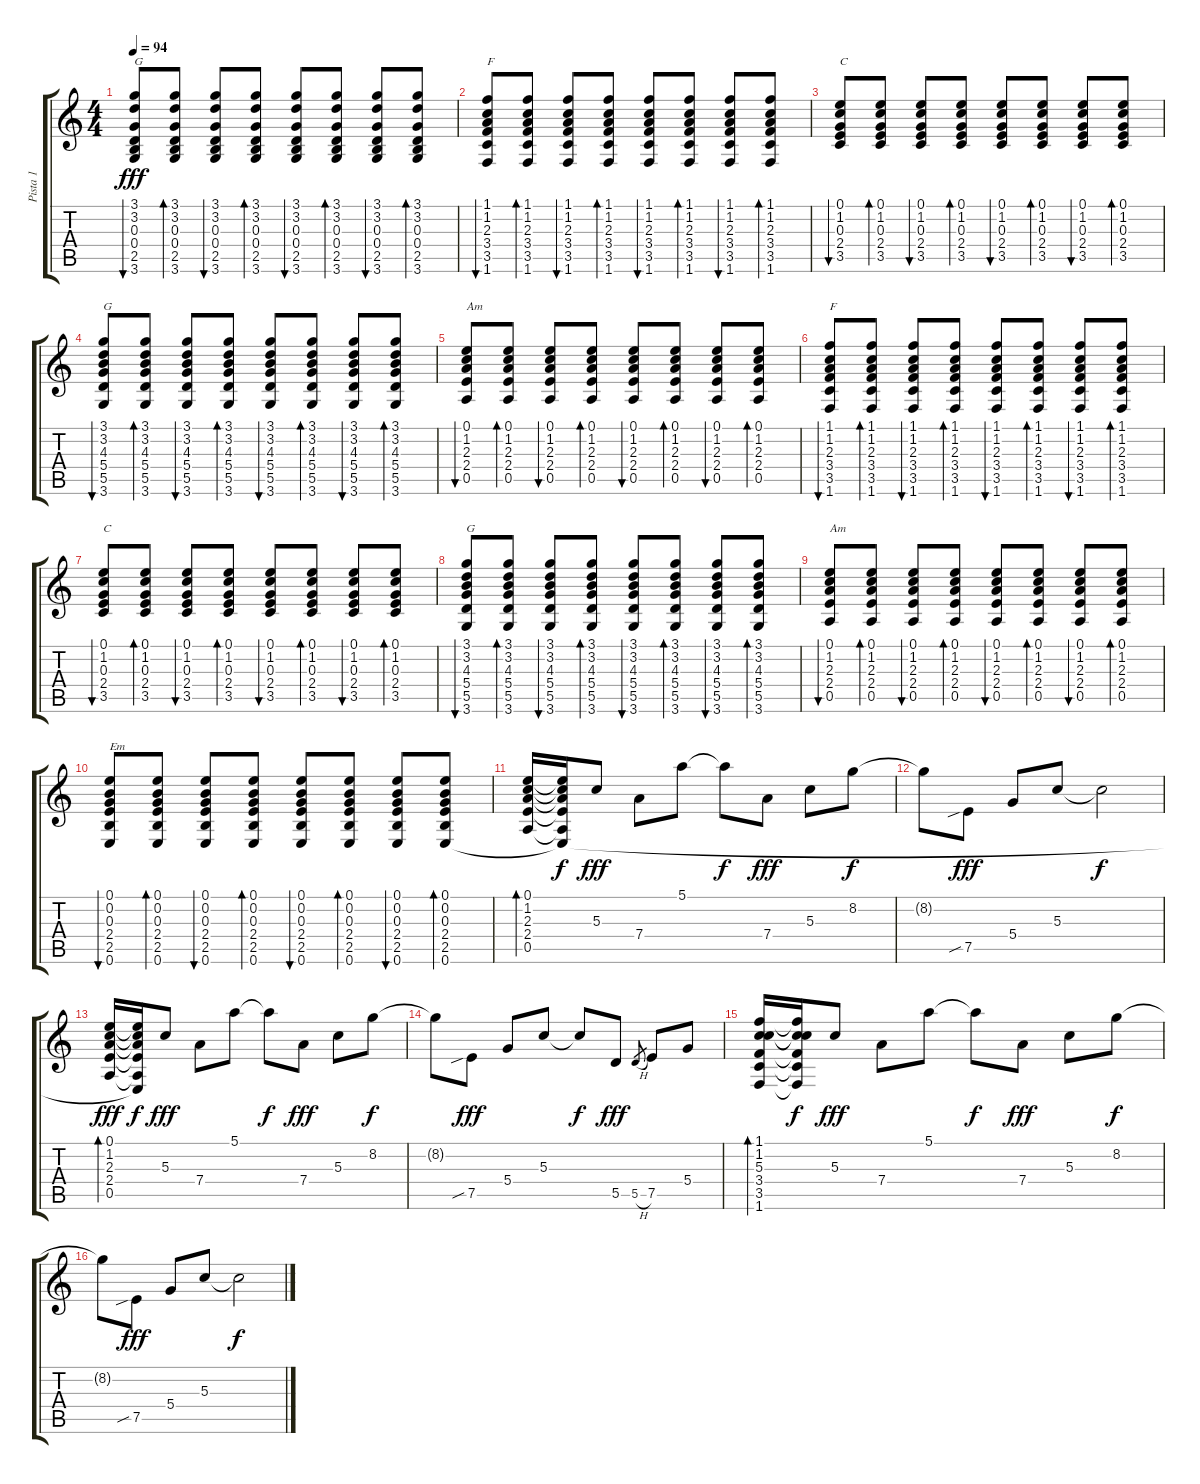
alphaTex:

\track ("Pista 1" "Pista 1") {instrument electricguitarjazz}
\staff {score tabs}
\tuning (E4 B3 G3 D3 A2 E2) {hide}
\ts (4 4)
\tempo 94
\clef g2
\ks c
(3.1 3.2 0.3 0.4 2.5 3.6).8{bu 30 txt "G" dy fff} (3.1 3.2 0.3 0.4 2.5 3.6).8{bd 30} (3.1 3.2 0.3 0.4 2.5 3.6).8{bu 30} (3.1 3.2 0.3 0.4 2.5 3.6).8{bd 30} (3.1 3.2 0.3 0.4 2.5 3.6).8{bu 30} (3.1 3.2 0.3 0.4 2.5 3.6).8{bd 30} (3.1 3.2 0.3 0.4 2.5 3.6).8{bu 30} (3.1 3.2 0.3 0.4 2.5 3.6).8{bd 30} |
(1.1 1.2 2.3 3.4 3.5 1.6).8{bu 30 txt "F"} (1.1 1.2 2.3 3.4 3.5 1.6).8{bd 30} (1.1 1.2 2.3 3.4 3.5 1.6).8{bu 30} (1.1 1.2 2.3 3.4 3.5 1.6).8{bd 30} (1.1 1.2 2.3 3.4 3.5 1.6).8{bu 30} (1.1 1.2 2.3 3.4 3.5 1.6).8{bd 30} (1.1 1.2 2.3 3.4 3.5 1.6).8{bu 30} (1.1 1.2 2.3 3.4 3.5 1.6).8{bd 30} |
(0.1 1.2 0.3 2.4 3.5).8{bu 30 txt "C"} (0.1 1.2 0.3 2.4 3.5).8{bd 30} (0.1 1.2 0.3 2.4 3.5).8{bu 30} (0.1 1.2 0.3 2.4 3.5).8{bd 30} (0.1 1.2 0.3 2.4 3.5).8{bu 30} (0.1 1.2 0.3 2.4 3.5).8{bd 30} (0.1 1.2 0.3 2.4 3.5).8{bu 30} (0.1 1.2 0.3 2.4 3.5).8{bd 30} |
(3.1 3.2 4.3 5.4 5.5 3.6).8{bu 30 txt "G"} (3.1 3.2 4.3 5.4 5.5 3.6).8{bd 30} (3.1 3.2 4.3 5.4 5.5 3.6).8{bu 30} (3.1 3.2 4.3 5.4 5.5 3.6).8{bd 30} (3.1 3.2 4.3 5.4 5.5 3.6).8{bu 30} (3.1 3.2 4.3 5.4 5.5 3.6).8{bd 30} (3.1 3.2 4.3 5.4 5.5 3.6).8{bu 30} (3.1 3.2 4.3 5.4 5.5 3.6).8{bd 30} |
(0.1 1.2 2.3 2.4 0.5).8{bu 30 txt "Am"} (0.1 1.2 2.3 2.4 0.5).8{bd 30} (0.1 1.2 2.3 2.4 0.5).8{bu 30} (0.1 1.2 2.3 2.4 0.5).8{bd 30} (0.1 1.2 2.3 2.4 0.5).8{bu 30} (0.1 1.2 2.3 2.4 0.5).8{bd 30} (0.1 1.2 2.3 2.4 0.5).8{bu 30} (0.1 1.2 2.3 2.4 0.5).8{bd 30} |
(1.1 1.2 2.3 3.4 3.5 1.6).8{bu 30 txt "F"} (1.1 1.2 2.3 3.4 3.5 1.6).8{bd 30} (1.1 1.2 2.3 3.4 3.5 1.6).8{bu 30} (1.1 1.2 2.3 3.4 3.5 1.6).8{bd 30} (1.1 1.2 2.3 3.4 3.5 1.6).8{bu 30} (1.1 1.2 2.3 3.4 3.5 1.6).8{bd 30} (1.1 1.2 2.3 3.4 3.5 1.6).8{bu 30} (1.1 1.2 2.3 3.4 3.5 1.6).8{bd 30} |
(0.1 1.2 0.3 2.4 3.5).8{bu 30 txt "C"} (0.1 1.2 0.3 2.4 3.5).8{bd 30} (0.1 1.2 0.3 2.4 3.5).8{bu 30} (0.1 1.2 0.3 2.4 3.5).8{bd 30} (0.1 1.2 0.3 2.4 3.5).8{bu 30} (0.1 1.2 0.3 2.4 3.5).8{bd 30} (0.1 1.2 0.3 2.4 3.5).8{bu 30} (0.1 1.2 0.3 2.4 3.5).8{bd 30} |
(3.1 3.2 4.3 5.4 5.5 3.6).8{bu 30 txt "G"} (3.1 3.2 4.3 5.4 5.5 3.6).8{bd 30} (3.1 3.2 4.3 5.4 5.5 3.6).8{bu 30} (3.1 3.2 4.3 5.4 5.5 3.6).8{bd 30} (3.1 3.2 4.3 5.4 5.5 3.6).8{bu 30} (3.1 3.2 4.3 5.4 5.5 3.6).8{bd 30} (3.1 3.2 4.3 5.4 5.5 3.6).8{bu 30} (3.1 3.2 4.3 5.4 5.5 3.6).8{bd 30} |
(0.1 1.2 2.3 2.4 0.5).8{bu 30 txt "Am"} (0.1 1.2 2.3 2.4 0.5).8{bd 30} (0.1 1.2 2.3 2.4 0.5).8{bu 30} (0.1 1.2 2.3 2.4 0.5).8{bd 30} (0.1 1.2 2.3 2.4 0.5).8{bu 30} (0.1 1.2 2.3 2.4 0.5).8{bd 30} (0.1 1.2 2.3 2.4 0.5).8{bu 30} (0.1 1.2 2.3 2.4 0.5).8{bd 30} |
(0.1 0.2 0.3 2.4 2.5 0.6).8{bu 30 txt "Em"} (0.1 0.2 0.3 2.4 2.5 0.6).8{bd 30} (0.1 0.2 0.3 2.4 2.5 0.6).8{bu 30} (0.1 0.2 0.3 2.4 2.5 0.6).8{bd 30} (0.1 0.2 0.3 2.4 2.5 0.6).8{bu 30} (0.1 0.2 0.3 2.4 2.5 0.6).8{bd 30} (0.1 0.2 0.3 2.4 2.5 0.6).8{bu 30} (0.1 0.2 0.3 2.4 2.5 0.6).8{bd 30} |
(0.1 1.2 2.3 2.4 0.5).16{bd 120} (0.1{t} 1.2{t} 2.3{t} 2.4{t} 0.5{t} 0.6{t}).16{dy f} 5.3.8{dy fff volume 9} 7.4.8 5.1.8 5.1{t}.8{dy f} 7.4.8{dy fff} 5.3.8 8.2.8{dy f} |
8.2{t}.8 7.5{sib}.8{dy fff} 5.4.8 5.3.8 5.3{t}.2{dy f} |
(0.1 1.2 2.3 2.4 0.5).16{bd 120 dy fff} (0.1{t} 1.2{t} 2.3{t} 2.4{t} 0.5{t} 0.6{t}).16{dy f} 5.3.8{dy fff volume 9} 7.4.8 5.1.8 5.1{t}.8{dy f} 7.4.8{dy fff} 5.3.8 8.2.8{dy f} |
8.2{t}.8 7.5{sib}.8{dy fff} 5.4.8 5.3.8 5.3{t}.8{dy f} 5.5.8{dy fff} 5.5{h}.8{gr} 7.5.8 5.4.8 |
(1.1 1.2 5.3 3.4 3.5 1.6).16{bd 120} (1.1{t} 1.2{t} 5.3{t} 3.4{t} 3.5{t} 1.6{t}).16{dy f} 5.3.8{dy fff volume 9} 7.4.8 5.1.8 5.1{t}.8{dy f} 7.4.8{dy fff} 5.3.8 8.2.8{dy f} |
8.2{t}.8 7.5{sib}.8{dy fff} 5.4.8 5.3.8 5.3{t}.2{dy f}
